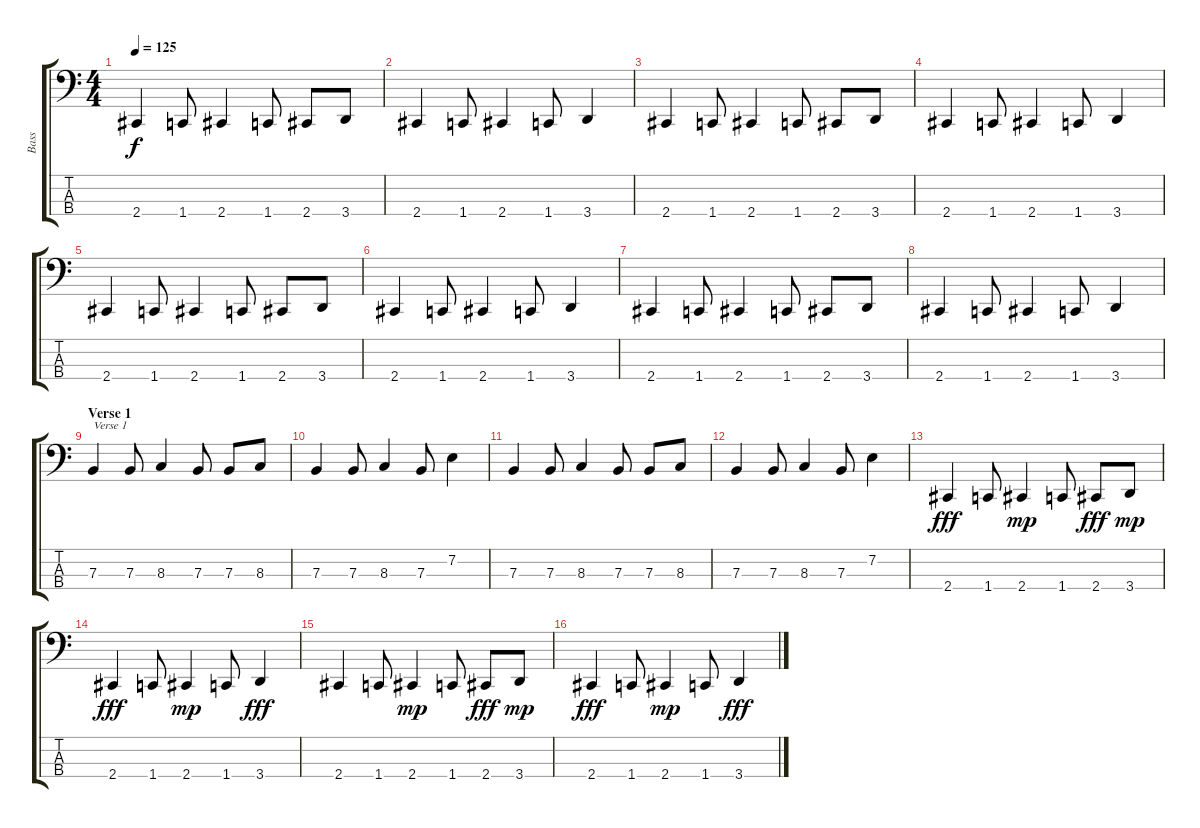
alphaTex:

\track ("Bass" "Bass") {instrument slapbass2}
\staff {score tabs}
\tuning (D2 A1 E1 B0) {hide}
\ts (4 4)
\tempo 125
\clef f4
\ks c
2.4.4{dy f} 1.4.8 2.4.4 1.4.8 2.4.8 3.4.8 |
2.4.4 1.4.8 2.4.4 1.4.8 3.4.4 |
2.4.4 1.4.8 2.4.4 1.4.8 2.4.8 3.4.8 |
2.4.4 1.4.8 2.4.4 1.4.8 3.4.4 |
2.4.4 1.4.8 2.4.4 1.4.8 2.4.8 3.4.8 |
2.4.4 1.4.8 2.4.4 1.4.8 3.4.4 |
2.4.4 1.4.8 2.4.4 1.4.8 2.4.8 3.4.8 |
2.4.4 1.4.8 2.4.4 1.4.8 3.4.4 |
\section ("" "Verse 1")
7.3.4{txt "Verse 1" instrument slapbass1} 7.3.8 8.3.4 7.3.8 7.3.8 8.3.8 |
7.3.4 7.3.8 8.3.4 7.3.8 7.2.4 |
7.3.4 7.3.8 8.3.4 7.3.8 7.3.8 8.3.8 |
7.3.4 7.3.8 8.3.4 7.3.8 7.2.4 |
2.4.4{dy fff instrument slapbass2} 1.4.8 2.4.4{dy mp} 1.4.8 2.4.8{dy fff} 3.4.8{dy mp} |
2.4.4{dy fff} 1.4.8 2.4.4{dy mp} 1.4.8 3.4.4{dy fff} |
2.4.4 1.4.8 2.4.4{dy mp} 1.4.8 2.4.8{dy fff} 3.4.8{dy mp} |
2.4.4{dy fff} 1.4.8 2.4.4{dy mp} 1.4.8 3.4.4{dy fff}
